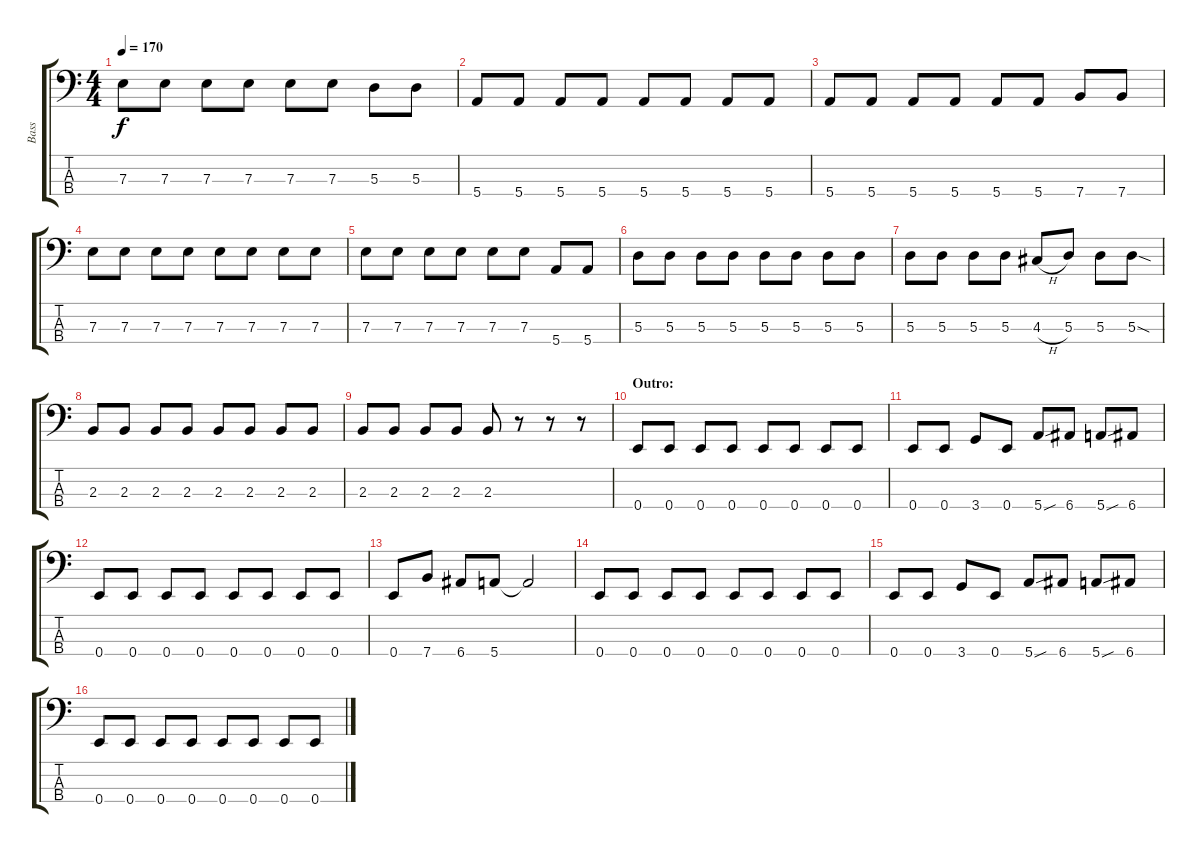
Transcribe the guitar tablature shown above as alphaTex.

\track ("Bass" "Bass") {instrument electricbasspick}
\staff {score tabs}
\tuning (G2 D2 A1 E1) {hide}
\ts (4 4)
\tempo 170
\clef f4
\ks c
7.3.8{dy f} 7.3.8 7.3.8 7.3.8 7.3.8 7.3.8 5.3.8 5.3.8 |
5.4.8 5.4.8 5.4.8 5.4.8 5.4.8 5.4.8 5.4.8 5.4.8 |
5.4.8 5.4.8 5.4.8 5.4.8 5.4.8 5.4.8 7.4.8 7.4.8 |
7.3.8 7.3.8 7.3.8 7.3.8 7.3.8 7.3.8 7.3.8 7.3.8 |
7.3.8 7.3.8 7.3.8 7.3.8 7.3.8 7.3.8 5.4.8 5.4.8 |
5.3.8 5.3.8 5.3.8 5.3.8 5.3.8 5.3.8 5.3.8 5.3.8 |
5.3.8 5.3.8 5.3.8 5.3.8 4.3{h}.8 5.3.8 5.3.8 5.3{sod}.8 |
2.3.8 2.3.8 2.3.8 2.3.8 2.3.8 2.3.8 2.3.8 2.3.8 |
2.3.8 2.3.8 2.3.8 2.3.8 2.3.8 r.8 r.8 r.8 |
\section ("" "Outro:")
0.4.8 0.4.8 0.4.8 0.4.8 0.4.8 0.4.8 0.4.8 0.4.8 |
0.4.8 0.4.8 3.4.8 0.4.8 5.4{sou}.8 6.4.8 5.4{sou}.8 6.4.8 |
0.4.8 0.4.8 0.4.8 0.4.8 0.4.8 0.4.8 0.4.8 0.4.8 |
0.4.8 7.4.8 6.4.8 5.4.8 5.4{t}.2 |
0.4.8 0.4.8 0.4.8 0.4.8 0.4.8 0.4.8 0.4.8 0.4.8 |
0.4.8 0.4.8 3.4.8 0.4.8 5.4{sou}.8 6.4.8 5.4{sou}.8 6.4.8 |
0.4.8 0.4.8 0.4.8 0.4.8 0.4.8 0.4.8 0.4.8 0.4.8
